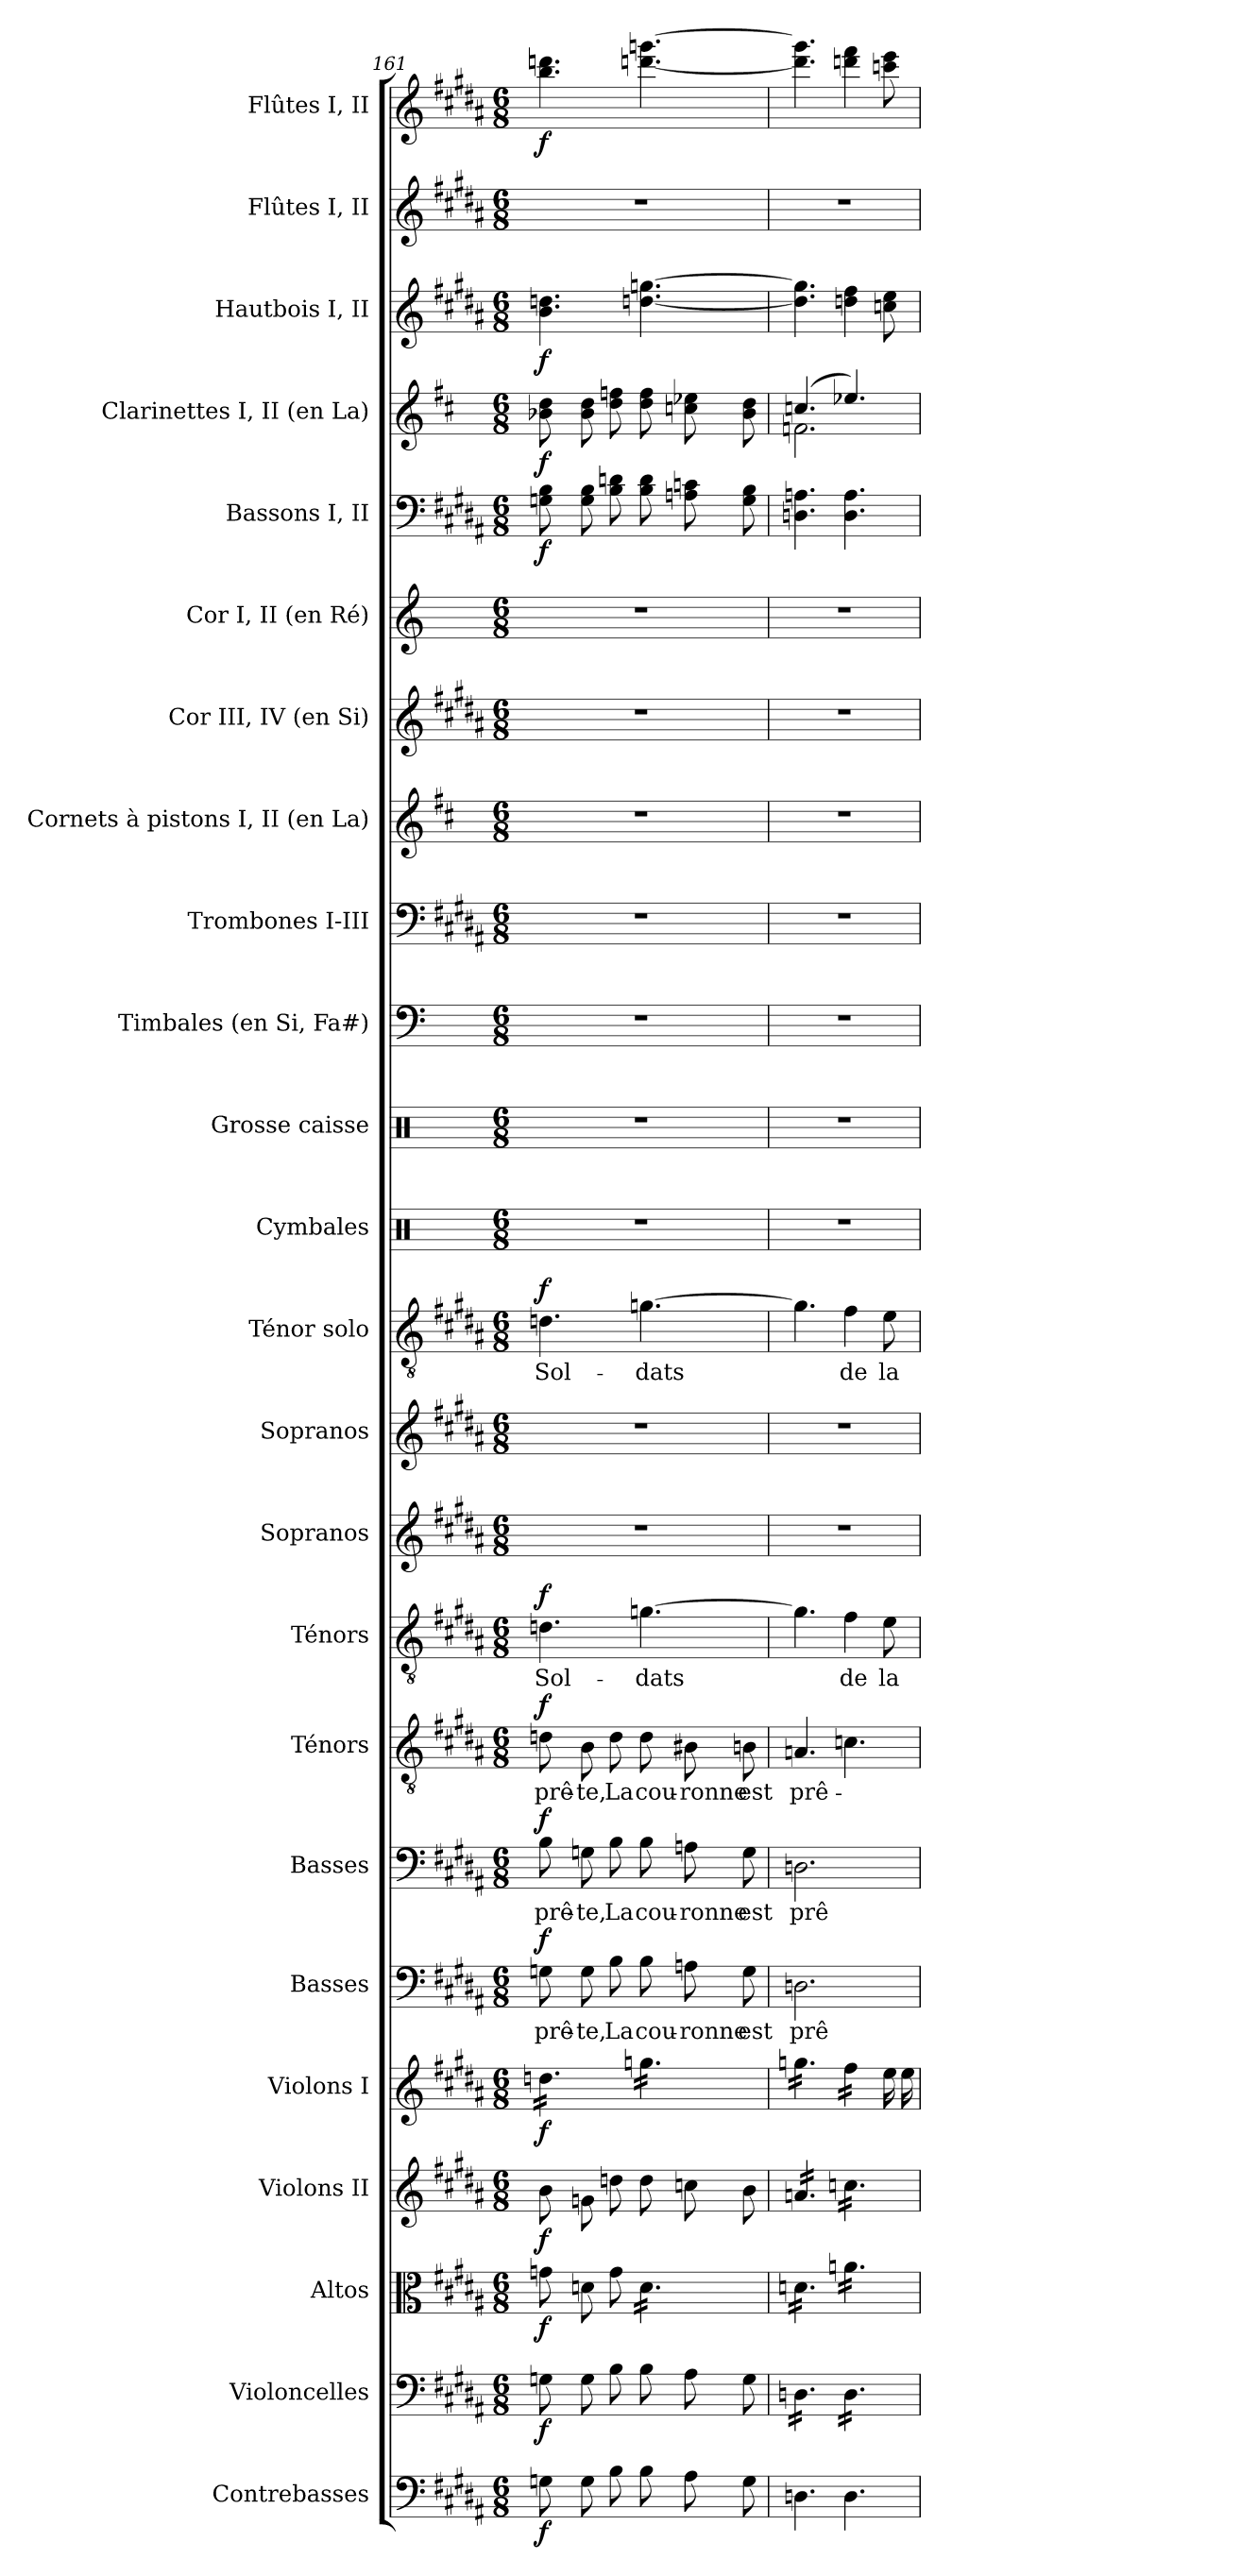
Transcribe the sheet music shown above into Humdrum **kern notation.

**kern	**dynam	**kern	**dynam	**kern	**dynam	**kern	**dynam	**kern	**dynam	**kern	**text	**dynam	**kern	**text	**dynam	**kern	**text	**dynam	**kern	**text	**dynam	**kern	**kern	**kern	**text	**dynam	**kern	**kern	**kern	**kern	**kern	**kern	**kern	**kern	**dynam	**kern	**dynam	**kern	**dynam	**kern	**kern	**dynam
*part24	*part24	*part23	*part23	*part22	*part22	*part21	*part21	*part20	*part20	*part19	*part19	*part19	*part18	*part18	*part18	*part17	*part17	*part17	*part16	*part16	*part16	*part15	*part14	*part13	*part13	*part13	*part12	*part11	*part10	*part9	*part8	*part7	*part6	*part5	*part5	*part4	*part4	*part3	*part3	*part2	*part1	*part1
*staff24	*staff24	*staff23	*staff23	*staff22	*staff22	*staff21	*staff21	*staff20	*staff20	*staff19	*staff19	*staff19	*staff18	*staff18	*staff18	*staff17	*staff17	*staff17	*staff16	*staff16	*staff16	*staff15	*staff14	*staff13	*staff13	*staff13	*staff12	*staff11	*staff10	*staff9	*staff8	*staff7	*staff6	*staff5	*staff5	*staff4	*staff4	*staff3	*staff3	*staff2	*staff1	*staff1
*I"Contrebasses	*	*I"Violoncelles	*	*I"Altos	*	*I"Violons II	*	*I"Violons I	*	*I"Basses	*	*	*I"Basses	*	*	*I"Ténors	*	*	*I"Ténors	*	*	*I"Sopranos	*I"Sopranos	*I"Ténor solo	*	*	*I"Cymbales	*I"Grosse caisse	*I"Timbales (en Si, Fa#)	*I"Trombones I-III	*I"Cornets à pistons I, II (en La)	*I"Cor III, IV (en Si)	*I"Cor I, II (en Ré)	*I"Bassons I, II	*	*I"Clarinettes I, II (en La)	*	*I"Hautbois I, II	*	*I"Flûtes I, II	*I"Flûtes I, II	*
*I'Cb.	*	*I'Vlles	*	*I'Altos	*	*I'Vns II	*	*I'Vns I	*	*I'Basses	*	*	*I'Basses	*	*	*I'Tén.	*	*	*I'Tén.	*	*	*I'Sopr.	*I'Sopr.	*I'Tén. solo	*	*	*I'Cym.	*I'G. c.	*I'Timb.	*I'Trb.	*I'C.à p. (La)	*I'Cor (Si)	*I'Cor (Ré)	*I'Bns	*	*I'Cl. (La)	*	*I'Hb.	*	*I'Fl.	*I'Fl.	*
*clefF4	*	*clefF4	*	*clefC3	*	*clefG2	*	*clefG2	*	*clefF4	*	*	*clefF4	*	*	*clefGv2	*	*	*clefGv2	*	*	*clefG2	*clefG2	*clefGv2	*	*	*clefX	*clefX	*clefF4	*clefF4	*clefG2	*clefG2	*clefG2	*clefF4	*	*clefG2	*	*clefG2	*	*clefG2	*clefG2	*
*ITrd7c12	*	*	*	*	*	*	*	*	*	*	*	*	*	*	*	*ITrd7c12	*	*	*ITrd7c12	*	*	*	*	*ITrd7c12	*	*	*	*	*	*	*ITrd2c3	*ITrd8c13	*ITrd6c10	*	*	*ITrd2c3	*	*	*	*	*	*
*k[f#c#g#d#a#]	*	*k[f#c#g#d#a#]	*	*k[f#c#g#d#a#]	*	*k[f#c#g#d#a#]	*	*k[f#c#g#d#a#]	*	*k[f#c#g#d#a#]	*	*	*k[f#c#g#d#a#]	*	*	*k[f#c#g#d#a#]	*	*	*k[f#c#g#d#a#]	*	*	*k[f#c#g#d#a#]	*k[f#c#g#d#a#]	*k[f#c#g#d#a#]	*	*	*k[]	*k[]	*k[]	*k[f#c#g#d#a#]	*k[f#c#g#d#a#]	*k[f#c#g#d#a#]	*k[f#c#]	*k[f#c#g#d#a#]	*	*k[f#c#g#d#a#]	*	*k[f#c#g#d#a#]	*	*k[f#c#g#d#a#]	*k[f#c#g#d#a#]	*
*B:	*	*B:	*	*B:	*	*B:	*	*B:	*	*B:	*	*	*B:	*	*	*B:	*	*	*B:	*	*	*B:	*B:	*B:	*	*	*C:	*C:	*C:	*B:	*B:	*B:	*D:	*B:	*	*B:	*	*B:	*	*B:	*B:	*
*M6/8	*	*M6/8	*	*M6/8	*	*M6/8	*	*M6/8	*	*M6/8	*	*	*M6/8	*	*	*M6/8	*	*	*M6/8	*	*	*M6/8	*M6/8	*M6/8	*	*	*M6/8	*M6/8	*M6/8	*M6/8	*M6/8	*M6/8	*M6/8	*M6/8	*	*M6/8	*	*M6/8	*	*M6/8	*M6/8	*
=161	=161	=161	=161	=161	=161	=161	=161	=161	=161	=161	=161	=161	=161	=161	=161	=161	=161	=161	=161	=161	=161	=161	=161	=161	=161	=161	=161	=161	=161	=161	=161	=161	=161	=161	=161	=161	=161	=161	=161	=161	=161	=161
!	!	!	!	!	!	!	!	!	!	!	!LO:LY:b:color=#000000	!	!	!	!	!	!	!	!	!	!	!	!	!	!	!	!	!	!	!	!	!	!	!	!	!	!	!	!	!	!	!
!	!	!	!	!	!	!	!	!	!	!	!	!	!	!LO:LY:b:color=#000000	!	!	!	!	!	!	!	!	!	!	!	!	!	!	!	!	!	!	!	!	!	!	!	!	!	!	!	!
!	!	!	!	!	!	!	!	!	!	!	!	!	!	!	!	!	!LO:LY:b:color=#000000	!	!	!	!	!	!	!	!	!	!	!	!	!	!	!	!	!	!	!	!	!	!	!	!	!
!	!	!	!	!	!	!	!	!	!	!	!	!	!	!	!	!	!	!	!	!LO:LY:b:color=#000000	!	!LO:N:vis=1	!LO:N:vis=1	!	!	!	!	!	!	!	!	!	!	!	!	!	!	!	!	!	!	!
!	!	!	!	!	!	!	!	!	!	!	!	!	!	!	!	!	!	!	!	!	!	!	!	!	!LO:LY:b:color=#000000	!	!LO:N:vis=1	!LO:N:vis=1	!LO:N:vis=1	!LO:N:vis=1	!LO:N:vis=1	!LO:N:vis=1	!LO:N:vis=1	!	!	!	!	!	!	!LO:N:vis=1	!	!
*	*	*	*	*	*	*	*	*tremolo	*	*	*	*	*	*	*	*	*	*	*	*	*	*	*	*	*	*	*	*	*	*	*	*	*	*	*	*	*	*	*	*	*	*
8GGni\	f	8Gni\	f	8gni\	f	8bi\	f	16ddni\LL	f	8Gni\	prê-	f	8Bi\	prê-	f	8Dni\	prê-	f	4.Dni\	Sol-	f	2.r	2.r	4.Dni\	Sol-	f	2.r	2.r	2.r	2.r	2.r	2.r	2.r	8Gni\ 8Bi	f	8gni\ 8bi	f	4.bi\ 4.ddni	f	2.r	4.bbi\ 4.dddni	f
.	.	.	.	.	.	.	.	16ddni\	.	.	.	.	.	.	.	.	.	.	.	.	.	.	.	.	.	.	.	.	.	.	.	.	.	.	.	.	.	.	.	.	.	.
!	!	!	!	!	!	!	!	!	!	!	!LO:LY:b:color=#000000	!	!	!	!	!	!	!	!	!	!	!	!	!	!	!	!	!	!	!	!	!	!	!	!	!	!	!	!	!	!	!
!	!	!	!	!	!	!	!	!	!	!	!	!	!	!LO:LY:b:color=#000000	!	!	!	!	!	!	!	!	!	!	!	!	!	!	!	!	!	!	!	!	!	!	!	!	!	!	!	!
!	!	!	!	!	!	!	!	!	!	!	!	!	!	!	!	!	!LO:LY:b:color=#000000	!	!	!	!	!	!	!	!	!	!	!	!	!	!	!	!	!	!	!	!	!	!	!	!	!
8GGi\	.	8Gi\	.	8dni\	.	8gni\	.	16ddni\	.	8Gi\	-te,	.	8Gni\	-te,	.	8BBi\	-te,	.	.	.	.	.	.	.	.	.	.	.	.	.	.	.	.	8Gi\ 8Bi	.	8gi\ 8bi	.	.	.	.	.	.
.	.	.	.	.	.	.	.	16ddni\	.	.	.	.	.	.	.	.	.	.	.	.	.	.	.	.	.	.	.	.	.	.	.	.	.	.	.	.	.	.	.	.	.	.
!	!	!	!	!	!	!	!	!	!	!	!LO:LY:b:color=#000000	!	!	!	!	!	!	!	!	!	!	!	!	!	!	!	!	!	!	!	!	!	!	!	!	!	!	!	!	!	!	!
!	!	!	!	!	!	!	!	!	!	!	!	!	!	!LO:LY:b:color=#000000	!	!	!	!	!	!	!	!	!	!	!	!	!	!	!	!	!	!	!	!	!	!	!	!	!	!	!	!
!	!	!	!	!	!	!	!	!	!	!	!	!	!	!	!	!	!LO:LY:b:color=#000000	!	!	!	!	!	!	!	!	!	!	!	!	!	!	!	!	!	!	!	!	!	!	!	!	!
8BBi\	.	8Bi\	.	8gi\	.	8ddni\	.	16ddni\	.	8Bi\	La	.	8Bi\	La	.	8Di\	La	.	.	.	.	.	.	.	.	.	.	.	.	.	.	.	.	8Bi\ 8dni	.	8bi\ 8ddni	.	.	.	.	.	.
.	.	.	.	.	.	.	.	16ddni\JJ	.	.	.	.	.	.	.	.	.	.	.	.	.	.	.	.	.	.	.	.	.	.	.	.	.	.	.	.	.	.	.	.	.	.
!	!	!	!	!	!	!	!	!	!	!	!LO:LY:b:color=#000000	!	!	!	!	!	!	!	!	!	!	!	!	!	!	!	!	!	!	!	!	!	!	!	!	!	!	!	!	!	!	!
!	!	!	!	!	!	!	!	!	!	!	!	!	!	!LO:LY:b:color=#000000	!	!	!	!	!	!	!	!	!	!	!	!	!	!	!	!	!	!	!	!	!	!	!	!	!	!	!	!
!	!	!	!	!	!	!	!	!	!	!	!	!	!	!	!	!	!LO:LY:b:color=#000000	!	!	!	!	!	!	!	!	!	!	!	!	!	!	!	!	!	!	!	!	!	!	!	!	!
!	!	!	!	!	!	!	!	!	!	!	!	!	!	!	!	!	!	!	!	!LO:LY:b:color=#000000	!	!	!	!	!	!	!	!	!	!	!	!	!	!	!	!	!	!	!	!	!	!
!	!	!	!	!	!	!	!	!	!	!	!	!	!	!	!	!	!	!	!	!	!	!	!	!	!LO:LY:b:color=#000000	!	!	!	!	!	!	!	!	!	!	!	!	!	!	!	!	!
*	*	*	*	*tremolo	*	*	*	*	*	*	*	*	*	*	*	*	*	*	*	*	*	*	*	*	*	*	*	*	*	*	*	*	*	*	*	*	*	*	*	*	*	*
8BBi\	.	8Bi\	.	16di\LL	.	8ddi\	.	16ggni\LL	.	8Bi\	cou-	.	8Bi\	cou-	.	8Di\	cou-	.	[>4.Gni\	-dats	.	.	.	[>4.Gni\	-dats	.	.	.	.	.	.	.	.	8Bi\ 8di	.	8bi\ 8ddi	.	[<4.ddni\ [>4.ggni	.	.	[<4.dddni\ [>4.gggni	.
.	.	.	.	16di\	.	.	.	16ggni\	.	.	.	.	.	.	.	.	.	.	.	.	.	.	.	.	.	.	.	.	.	.	.	.	.	.	.	.	.	.	.	.	.	.
!	!	!	!	!	!	!	!	!	!	!	!LO:LY:b:color=#000000	!	!	!	!	!	!	!	!	!	!	!	!	!	!	!	!	!	!	!	!	!	!	!	!	!	!	!	!	!	!	!
!	!	!	!	!	!	!	!	!	!	!	!	!	!	!LO:LY:b:color=#000000	!	!	!	!	!	!	!	!	!	!	!	!	!	!	!	!	!	!	!	!	!	!	!	!	!	!	!	!
!	!	!	!	!	!	!	!	!	!	!	!	!	!	!	!	!	!LO:LY:b:color=#000000	!	!	!	!	!	!	!	!	!	!	!	!	!	!	!	!	!	!	!	!	!	!	!	!	!
8AA#i\	.	8A#i\	.	16di\	.	8ccni\	.	16ggni\	.	8Ani\	-ronne	.	8Ani\	-ronne	.	8BB#Xi\	-ronne	.	.	.	.	.	.	.	.	.	.	.	.	.	.	.	.	8Ani\ 8cni	.	8ani\ 8ccni	.	.	.	.	.	.
.	.	.	.	16di\	.	.	.	16ggni\	.	.	.	.	.	.	.	.	.	.	.	.	.	.	.	.	.	.	.	.	.	.	.	.	.	.	.	.	.	.	.	.	.	.
!	!	!	!	!	!	!	!	!	!	!	!LO:LY:b:color=#000000	!	!	!	!	!	!	!	!	!	!	!	!	!	!	!	!	!	!	!	!	!	!	!	!	!	!	!	!	!	!	!
!	!	!	!	!	!	!	!	!	!	!	!	!	!	!LO:LY:b:color=#000000	!	!	!	!	!	!	!	!	!	!	!	!	!	!	!	!	!	!	!	!	!	!	!	!	!	!	!	!
!	!	!	!	!	!	!	!	!	!	!	!	!	!	!	!	!	!LO:LY:b:color=#000000	!	!	!	!	!	!	!	!	!	!	!	!	!	!	!	!	!	!	!	!	!	!	!	!	!
8GGi\	.	8Gi\	.	16di\	.	8bi\	.	16ggni\	.	8Gi\	est	.	8Gi\	est	.	8BBni\	est	.	.	.	.	.	.	.	.	.	.	.	.	.	.	.	.	8Gi\ 8Bi	.	8gi\ 8bi	.	.	.	.	.	.
.	.	.	.	16di\JJ	.	.	.	16ggni\JJ	.	.	.	.	.	.	.	.	.	.	.	.	.	.	.	.	.	.	.	.	.	.	.	.	.	.	.	.	.	.	.	.	.	.
=162	=162	=162	=162	=162	=162	=162	=162	=162	=162	=162	=162	=162	=162	=162	=162	=162	=162	=162	=162	=162	=162	=162	=162	=162	=162	=162	=162	=162	=162	=162	=162	=162	=162	=162	=162	=162	=162	=162	=162	=162	=162	=162
!	!	!	!	!	!	!	!	!	!	!	!LO:LY:b:color=#000000	!	!	!	!	!	!	!	!	!	!	!	!	!	!	!	!	!	!	!	!	!	!	!	!	!	!	!	!	!	!	!
!	!	!	!	!	!	!	!	!	!	!	!	!	!	!LO:LY:b:color=#000000	!	!	!	!	!	!	!	!	!	!	!	!	!	!	!	!	!	!	!	!	!	!	!	!	!	!	!	!
!	!	!	!	!	!	!	!	!	!	!	!	!	!	!	!	!	!LO:LY:b:color=#000000	!	!	!	!	!LO:N:vis=1	!LO:N:vis=1	!	!	!	!LO:N:vis=1	!LO:N:vis=1	!LO:N:vis=1	!LO:N:vis=1	!LO:N:vis=1	!LO:N:vis=1	!LO:N:vis=1	!	!	!	!	!	!	!LO:N:vis=1	!	!
*	*	*	*	*	*	*	*	*	*	*	*	*	*	*	*	*	*	*	*	*	*	*	*	*	*	*	*	*	*	*	*	*	*	*	*	*^	*	*	*	*	*	*
*	*	*tremolo	*	*	*	*	*	*	*	*	*	*	*	*	*	*	*	*	*	*	*	*	*	*	*	*	*	*	*	*	*	*	*	*	*	*	*	*	*	*	*	*	*
*	*	*	*	*	*	*tremolo	*	*	*	*	*	*	*	*	*	*	*	*	*	*	*	*	*	*	*	*	*	*	*	*	*	*	*	*	*	*	*	*	*	*	*	*	*
4.DDni\	.	16Dni\LL	.	16dni\LL	.	16ani/LL	.	16ggni\LL	.	2.Dni\	prê-	.	2.Dni\	prê-	.	4.AAni/	prê-	.	4.Gi\]	.	.	2.r	2.r	4.Gi\]	.	.	2.r	2.r	2.r	2.r	2.r	2.r	2.r	4.Dni\ 4.Ani	.	(4.ani/	2.dni\	.	4.ddi\] 4.ggi]	.	2.r	4.dddi\] 4.gggi]	.
.	.	16Dni\	.	16dni\	.	16ani/	.	16ggni\	.	.	.	.	.	.	.	.	.	.	.	.	.	.	.	.	.	.	.	.	.	.	.	.	.	.	.	.	.	.	.	.	.	.	.
.	.	16Dni\	.	16dni\	.	16ani/	.	16ggni\	.	.	.	.	.	.	.	.	.	.	.	.	.	.	.	.	.	.	.	.	.	.	.	.	.	.	.	.	.	.	.	.	.	.	.
.	.	16Dni\	.	16dni\	.	16ani/	.	16ggni\	.	.	.	.	.	.	.	.	.	.	.	.	.	.	.	.	.	.	.	.	.	.	.	.	.	.	.	.	.	.	.	.	.	.	.
.	.	16Dni\	.	16dni\	.	16ani/	.	16ggni\	.	.	.	.	.	.	.	.	.	.	.	.	.	.	.	.	.	.	.	.	.	.	.	.	.	.	.	.	.	.	.	.	.	.	.
.	.	16Dni\JJ	.	16dni\JJ	.	16ani/JJ	.	16ggni\JJ	.	.	.	.	.	.	.	.	.	.	.	.	.	.	.	.	.	.	.	.	.	.	.	.	.	.	.	.	.	.	.	.	.	.	.
!	!	!	!	!	!	!	!	!	!	!	!	!	!	!	!	!	!	!	!	!LO:LY:b:color=#000000	!	!	!	!	!	!	!	!	!	!	!	!	!	!	!	!	!	!	!	!	!	!	!
!	!	!	!	!	!	!	!	!	!	!	!	!	!	!	!	!	!	!	!	!	!	!	!	!	!LO:LY:b:color=#000000	!	!	!	!	!	!	!	!	!	!	!	!	!	!	!	!	!	!
4.DDi\	.	16Di\LL	.	16ani\LL	.	16ccni\LL	.	16ff#i\LL	.	.	.	.	.	.	.	4.Cni\	.	.	4F#i\	de	.	.	.	4F#i\	de	.	.	.	.	.	.	.	.	4.Di\ 4.Ai	.	4.ccni/)	.	.	4ddni\ 4ff#i	.	.	4dddni\ 4fff#i	.
.	.	16Di\	.	16ani\	.	16ccni\	.	16ff#i\	.	.	.	.	.	.	.	.	.	.	.	.	.	.	.	.	.	.	.	.	.	.	.	.	.	.	.	.	.	.	.	.	.	.	.
.	.	16Di\	.	16ani\	.	16ccni\	.	16ff#i\	.	.	.	.	.	.	.	.	.	.	.	.	.	.	.	.	.	.	.	.	.	.	.	.	.	.	.	.	.	.	.	.	.	.	.
.	.	16Di\	.	16ani\	.	16ccni\	.	16ff#i\JJ	.	.	.	.	.	.	.	.	.	.	.	.	.	.	.	.	.	.	.	.	.	.	.	.	.	.	.	.	.	.	.	.	.	.	.
*	*	*	*	*	*	*	*	*Xtremolo	*	*	*	*	*	*	*	*	*	*	*	*	*	*	*	*	*	*	*	*	*	*	*	*	*	*	*	*	*	*	*	*	*	*	*
!	!	!	!	!	!	!	!	!	!	!	!	!	!	!	!	!	!	!	!	!LO:LY:b:color=#000000	!	!	!	!	!	!	!	!	!	!	!	!	!	!	!	!	!	!	!	!	!	!	!
!	!	!	!	!	!	!	!	!	!	!	!	!	!	!	!	!	!	!	!	!	!	!	!	!	!LO:LY:b:color=#000000	!	!	!	!	!	!	!	!	!	!	!	!	!	!	!	!	!	!
.	.	16Di\	.	16ani\	.	16ccni\	.	16eei\	.	.	.	.	.	.	.	.	.	.	8Ei\	la	.	.	.	8Ei\	la	.	.	.	.	.	.	.	.	.	.	.	.	.	8ccni\ 8eei	.	.	8cccni\ 8eeei	.
.	.	16Di\JJ	.	16ani\JJ	.	16ccni\JJ	.	16eei\	.	.	.	.	.	.	.	.	.	.	.	.	.	.	.	.	.	.	.	.	.	.	.	.	.	.	.	.	.	.	.	.	.	.	.
*	*	*	*	*	*	*Xtremolo	*	*	*	*	*	*	*	*	*	*	*	*	*	*	*	*	*	*	*	*	*	*	*	*	*	*	*	*	*	*	*	*	*	*	*	*	*
*	*	*	*	*Xtremolo	*	*	*	*	*	*	*	*	*	*	*	*	*	*	*	*	*	*	*	*	*	*	*	*	*	*	*	*	*	*	*	*	*	*	*	*	*	*	*
*	*	*Xtremolo	*	*	*	*	*	*	*	*	*	*	*	*	*	*	*	*	*	*	*	*	*	*	*	*	*	*	*	*	*	*	*	*	*	*	*	*	*	*	*	*	*
*	*	*	*	*	*	*	*	*	*	*	*	*	*	*	*	*	*	*	*	*	*	*	*	*	*	*	*	*	*	*	*	*	*	*	*	*v	*v	*	*	*	*	*	*
=	=	=	=	=	=	=	=	=	=	=	=	=	=	=	=	=	=	=	=	=	=	=	=	=	=	=	=	=	=	=	=	=	=	=	=	=	=	=	=	=	=	=
*-	*-	*-	*-	*-	*-	*-	*-	*-	*-	*-	*-	*-	*-	*-	*-	*-	*-	*-	*-	*-	*-	*-	*-	*-	*-	*-	*-	*-	*-	*-	*-	*-	*-	*-	*-	*-	*-	*-	*-	*-	*-	*-
